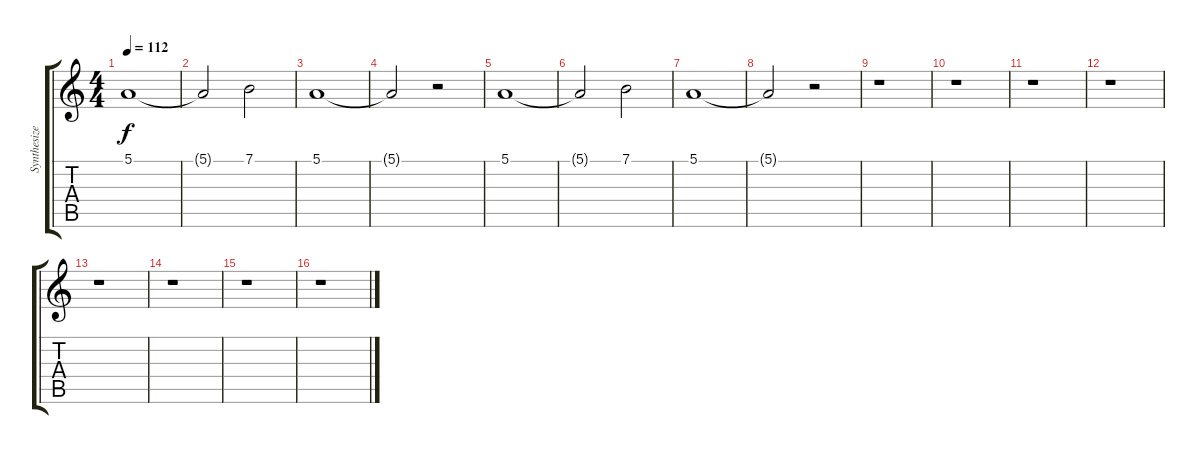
\track ("Synthesizer I" "Synthesize") {instrument synthbrass1}
\staff {score tabs}
\tuning (E4 B3 G3 D3 A2 E2) {hide}
\ts (4 4)
\tempo 112
\clef g2
\ks c
5.1.1{dy f volume 11 balance 4 instrument pad6metallic} |
5.1{t}.2 7.1.2{volume 11 balance 4 instrument pad6metallic} |
5.1.1{volume 11 balance 4 instrument pad6metallic} |
5.1{t}.2 r.2 |
5.1.1{volume 11 balance 4 instrument pad6metallic} |
5.1{t}.2 7.1.2{volume 11 balance 4 instrument pad6metallic} |
5.1.1{volume 11 balance 4 instrument pad6metallic} |
5.1{t}.2 r.2 |
r.1 |
r.1 |
r.1 |
r.1 |
r.1 |
r.1 |
r.1 |
r.1
